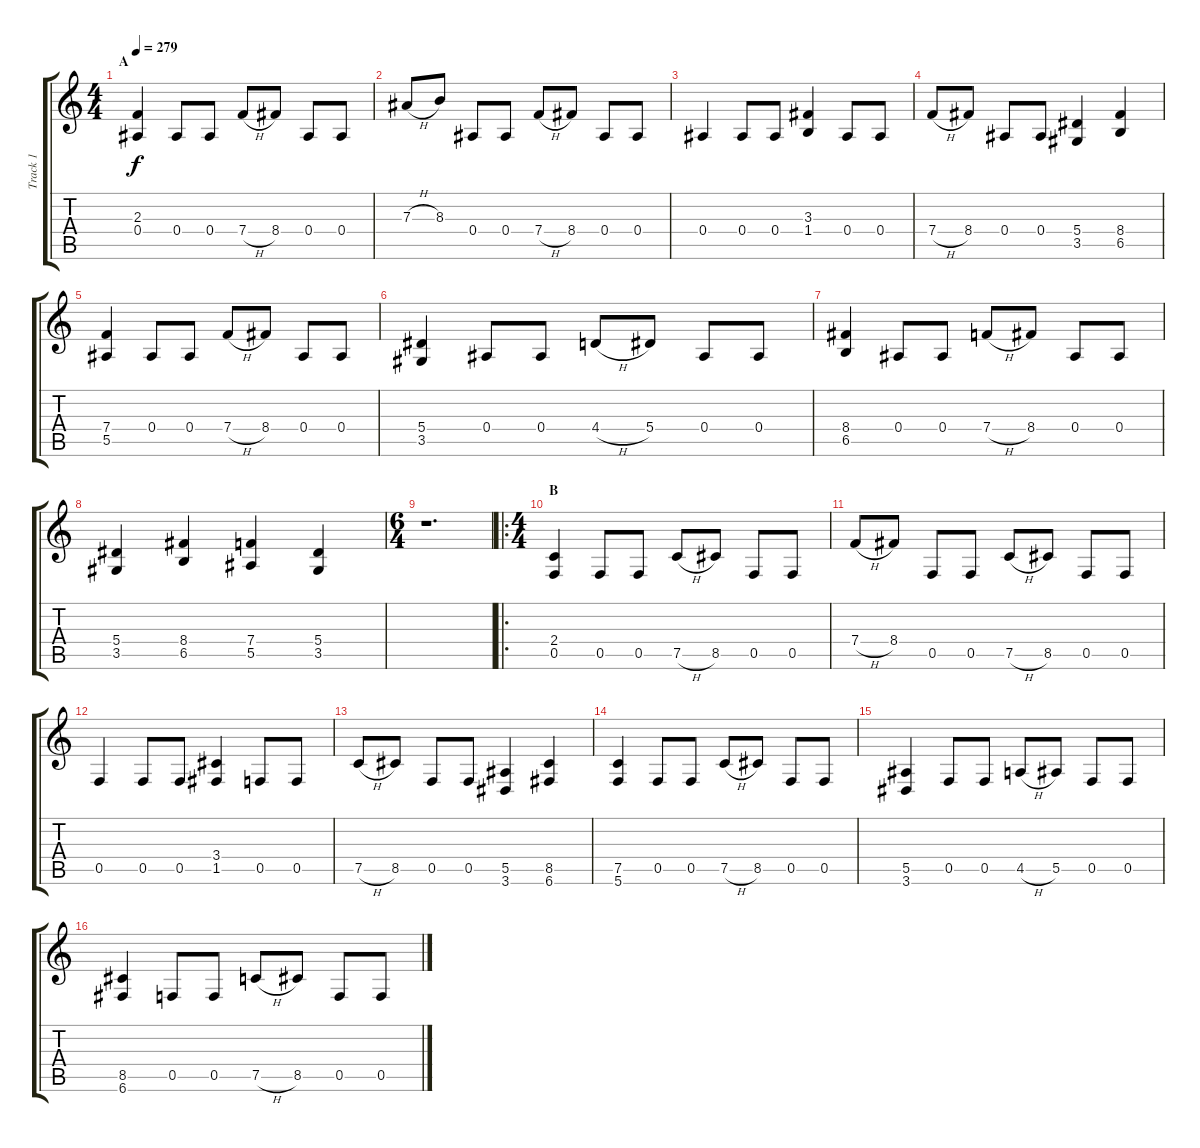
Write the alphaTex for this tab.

\track ("Track 1" "Track 1") {instrument distortionguitar}
\staff {score tabs}
\tuning (C4 G3 Eb3 Bb2 F2 C2) {hide}
\ts (4 4)
\section ("" "A")
\tempo 279
\clef g2
\ks c
(2.3 0.4).4{dy f instrument distortionguitar} 0.4.8 0.4.8 7.4{h}.8 8.4.8 0.4.8 0.4.8 |
7.3{h}.8 8.3.8 0.4.8 0.4.8 7.4{h}.8 8.4.8 0.4.8 0.4.8 |
0.4.4 0.4.8 0.4.8 (3.3 1.4).4 0.4.8 0.4.8 |
7.4{h}.8 8.4.8 0.4.8 0.4.8 (5.4 3.5).4 (8.4 6.5).4 |
(7.4 5.5).4 0.4.8 0.4.8 7.4{h}.8 8.4.8 0.4.8 0.4.8 |
(5.4 3.5).4 0.4.8 0.4.8 4.4{h}.8 5.4.8 0.4.8 0.4.8 |
(8.4 6.5).4 0.4.8 0.4.8 7.4{h}.8 8.4.8 0.4.8 0.4.8 |
(5.4 3.5).4 (8.4 6.5).4 (7.4 5.5).4 (5.4 3.5).4 |
\ts (6 4)
r.1{d} |
\ro
\ts (4 4)
\section ("" "B")
(2.4 0.5).4 0.5.8 0.5.8 7.5{h}.8 8.5.8 0.5.8 0.5.8 |
7.4{h}.8 8.4.8 0.5.8 0.5.8 7.5{h}.8 8.5.8 0.5.8 0.5.8 |
0.5.4 0.5.8 0.5.8 (3.4 1.5).4 0.5.8 0.5.8 |
7.5{h}.8 8.5.8 0.5.8 0.5.8 (5.5 3.6).4 (8.5 6.6).4 |
(7.5 5.6).4 0.5.8 0.5.8 7.5{h}.8 8.5.8 0.5.8 0.5.8 |
(5.5 3.6).4 0.5.8 0.5.8 4.5{h}.8 5.5.8 0.5.8 0.5.8 |
(8.5 6.6).4 0.5.8 0.5.8 7.5{h}.8 8.5.8 0.5.8 0.5.8
